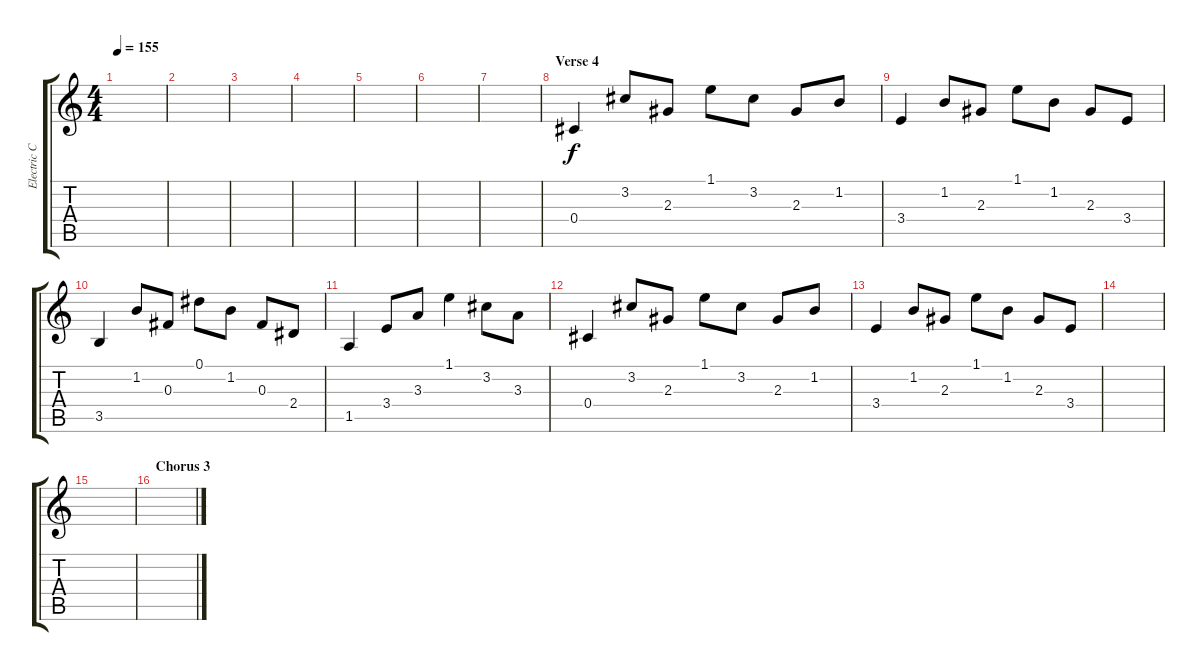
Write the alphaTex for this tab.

\track ("Electric Clean Guitar" "Electric C") {instrument electricguitarclean}
\staff {score tabs}
\tuning (Eb4 Bb3 Gb3 Db3 Ab2 Eb2) {hide}
\ts (4 4)
\tempo 155
\clef g2
\ks c
|
|
|
|
|
|
|
\section ("" "Verse 4")
0.4.4 3.2.8 2.3.8 1.1.8 3.2.8 2.3.8 1.2.8 |
3.4.4 1.2.8 2.3.8 1.1.8 1.2.8 2.3.8 3.4.8 |
3.5.4 1.2.8 0.3.8 0.1.8 1.2.8 0.3.8 2.4.8 |
1.5.4 3.4.8 3.3.8 1.1.4 3.2.8 3.3.8 |
0.4.4 3.2.8 2.3.8 1.1.8 3.2.8 2.3.8 1.2.8 |
3.4.4 1.2.8 2.3.8 1.1.8 1.2.8 2.3.8 3.4.8 |
|
|
\section ("" "Chorus 3")
